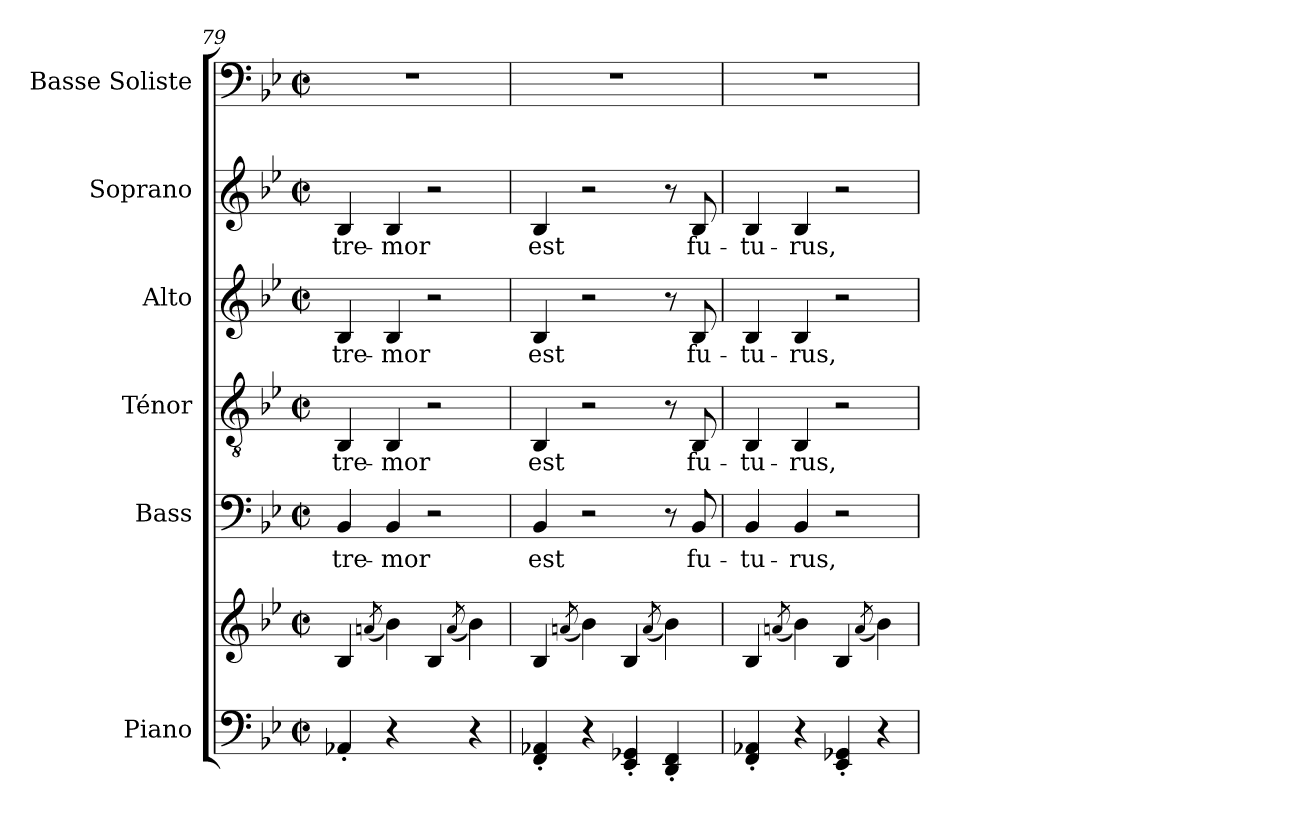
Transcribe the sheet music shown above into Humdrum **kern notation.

**kern	**kern	**kern	**text	**kern	**text	**kern	**text	**kern	**text	**kern
*part6	*part6	*part5	*part5	*part4	*part4	*part3	*part3	*part2	*part2	*part1
*staff7	*staff6	*staff5	*staff5	*staff4	*staff4	*staff3	*staff3	*staff2	*staff2	*staff1
*I"Piano	*	*I"Bass	*	*I"Ténor	*	*I"Alto	*	*I"Soprano	*	*I"Basse Soliste
*I'Pia.	*	*I'B.	*	*I'T.	*	*I'A.	*	*I'S.	*	*I'Basse Soliste
*clefF4	*clefG2	*clefF4	*	*clefGv2	*	*clefG2	*	*clefG2	*	*clefF4
*k[b-e-]	*k[b-e-]	*k[b-e-]	*	*k[b-e-]	*	*k[b-e-]	*	*k[b-e-]	*	*k[b-e-]
*M2/2	*M2/2	*M2/2	*	*M2/2	*	*M2/2	*	*M2/2	*	*M2/2
*met(c|)	*met(c|)	*met(c|)	*	*met(c|)	*	*met(c|)	*	*met(c|)	*	*met(c|)
=79	=79	=79	=79	=79	=79	=79	=79	=79	=79	=79
4AA-X'/	4B-/	4BB-/	tre-	4BB-/	tre-	4B-/	tre-	4B-/	tre-	1r
.	(8qan/	.	.	.	.	.	.	.	.	.
4r	4b-\)	4BB-/	-mor	4BB-/	-mor	4B-/	-mor	4B-/	-mor	.
4GG-X'/yy	4B-/	2r	.	2r	.	2r	.	2r	.	.
.	(8qa/	.	.	.	.	.	.	.	.	.
4r	4b-\)	.	.	.	.	.	.	.	.	.
=80	=80	=80	=80	=80	=80	=80	=80	=80	=80	=80
4FF/' 4AA-X/'	4B-/	4BB-/	est	4BB-/	est	4B-/	est	4B-/	est	1r
.	(8qan/	.	.	.	.	.	.	.	.	.
4r	4b-\)	2r	.	2r	.	2r	.	2r	.	.
4EE-/' 4GG-X/'	4B-/	.	.	.	.	.	.	.	.	.
.	(8qa/	.	.	.	.	.	.	.	.	.
4DD/' 4FF/'	4b-\)	8r	.	8r	.	8r	.	8r	.	.
.	.	8BB-/	fu-	8BB-/	fu-	8B-/	fu-	8B-/	fu-	.
!!LO:PB:g=z
=81	=81	=81	=81	=81	=81	=81	=81	=81	=81	=81
4FF/' 4AA-X/'	4B-/	4BB-/	-tu-	4BB-/	-tu-	4B-/	-tu-	4B-/	-tu-	1r
.	(8qan/	.	.	.	.	.	.	.	.	.
4r	4b-\)	4BB-/	-rus,	4BB-/	-rus,	4B-/	-rus,	4B-/	-rus,	.
4EE-/' 4GG-X/'	4B-/	2r	.	2r	.	2r	.	2r	.	.
.	(8qa/	.	.	.	.	.	.	.	.	.
4r	4b-\)	.	.	.	.	.	.	.	.	.
=	=	=	=	=	=	=	=	=	=	=
*-	*-	*-	*-	*-	*-	*-	*-	*-	*-	*-
